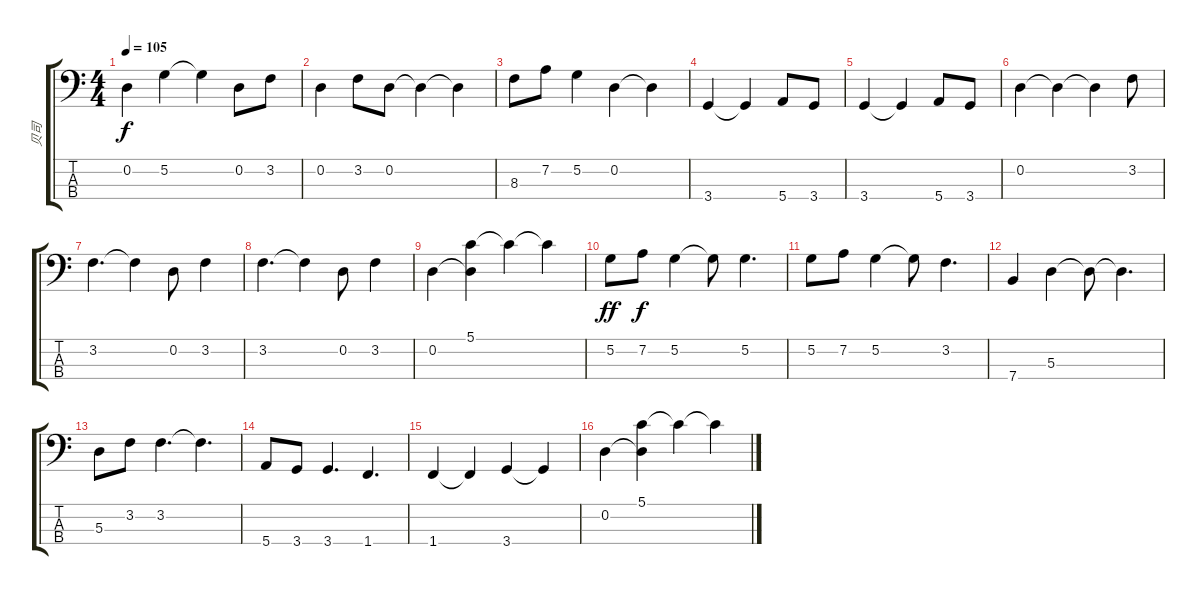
\track ("贝司" "贝司") {instrument electricbassfinger}
\staff {score tabs}
\tuning (G2 D2 A1 E1) {hide}
\ts (4 4)
\tempo 105
\clef f4
\ks c
0.2{t}.4{dy f} 5.2.4 5.2{t}.4 0.2.8 3.2.8 |
0.2.4 3.2.8 0.2.8 0.2{t}.4 0.2{t}.4 |
8.3.8 7.2.8 5.2.4 0.2.4 0.2{t}.4 |
3.4.4 3.4{t}.4 5.4.8 3.4.8 |
3.4.4 3.4{t}.4 5.4.8 3.4.8 |
0.2.4 0.2{t}.4 0.2{t}.4 3.2.8 |
3.2.4{d} 3.2{t}.4 0.2.8 3.2.4 |
3.2.4{d} 3.2{t}.4 0.2.8 3.2.4 |
0.2.4 (5.1 0.2{t}).4 5.1{t}.4 5.1{t}.4 |
5.2.8{dy ff} 7.2.8{dy f} 5.2.4 5.2{t}.8 5.2.4{d} |
5.2.8 7.2.8 5.2.4 5.2{t}.8 3.2.4{d} |
7.4.4 5.3.4 5.3{t}.8 5.3{t}.4{d} |
5.3.8 3.2.8 3.2.4{d} 3.2{t}.4{d} |
5.4.8 3.4.8 3.4.4{d} 1.4.4{d} |
1.4.4 1.4{t}.4 3.4.4 3.4{t}.4 |
0.2.4 (5.1 0.2{t}).4 5.1{t}.4 5.1{t}.4
